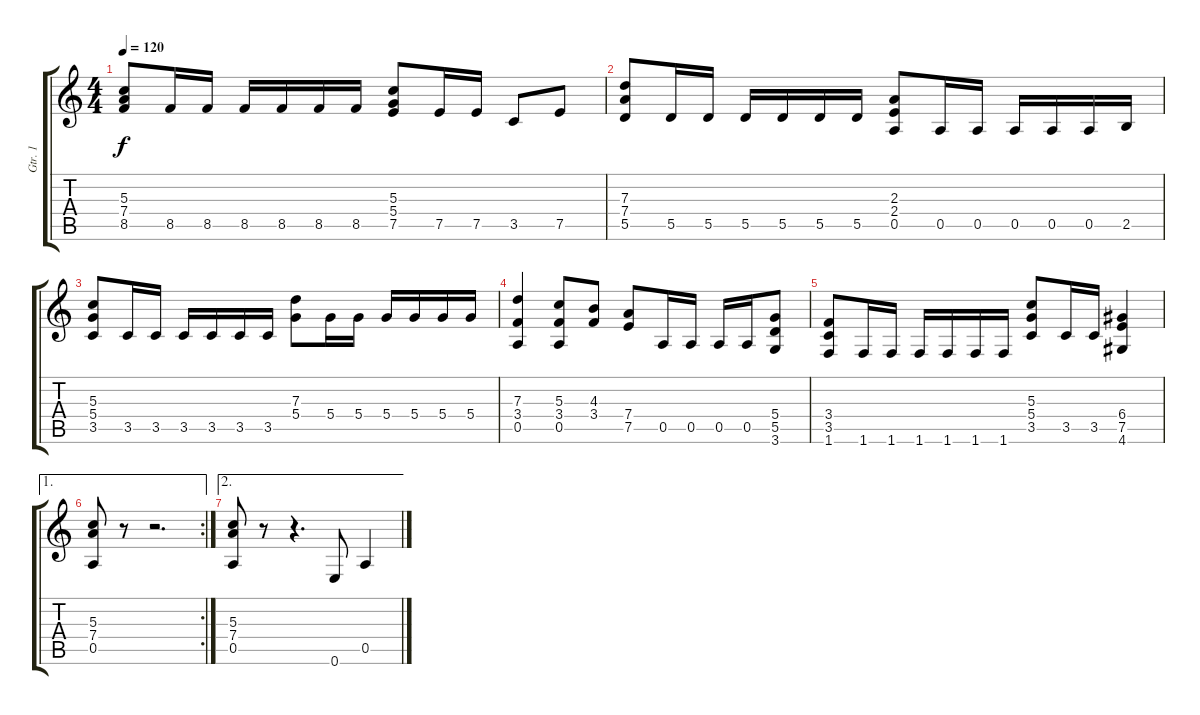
\track ("Gtr. 1" "Gtr. 1") {instrument overdrivenguitar}
\staff {score tabs}
\tuning (E4 B3 G3 D3 A2 E2) {hide}
\ts (4 4)
\tempo 120
\clef g2
\ks c
(5.3 7.4 8.5).8{dy f} 8.5.16 8.5.16 8.5.16 8.5.16 8.5.16 8.5.16 (5.3 5.4 7.5).8 7.5.16 7.5.16 3.5.8 7.5.8 |
(7.3 7.4 5.5).8 5.5.16 5.5.16 5.5.16 5.5.16 5.5.16 5.5.16 (2.3 2.4 0.5).8 0.5.16 0.5.16 0.5.16 0.5.16 0.5.16 2.5.16 |
(5.3 5.4 3.5).8 3.5.16 3.5.16 3.5.16 3.5.16 3.5.16 3.5.16 (7.3 5.4).8 5.4.16 5.4.16 5.4.16 5.4.16 5.4.16 5.4.16 |
(7.3 3.4 0.5).4 (5.3 3.4 0.5).8 (4.3 3.4).8 (7.4 7.5).8 0.5.16 0.5.16 0.5.16 0.5.16 (5.4 5.5 3.6).8 |
(3.4 3.5 1.6).8 1.6.16 1.6.16 1.6.16 1.6.16 1.6.16 1.6.16 (5.3 5.4 3.5).8 3.5.16 3.5.16 (6.4 7.5 4.6).4 |
\ae 1
\rc 2
(5.3 7.4 0.5).8 r.8 r.2{d} |
\ae 2
(5.3 7.4 0.5).8 r.8 r.4{d} 0.6.8 0.5.4
